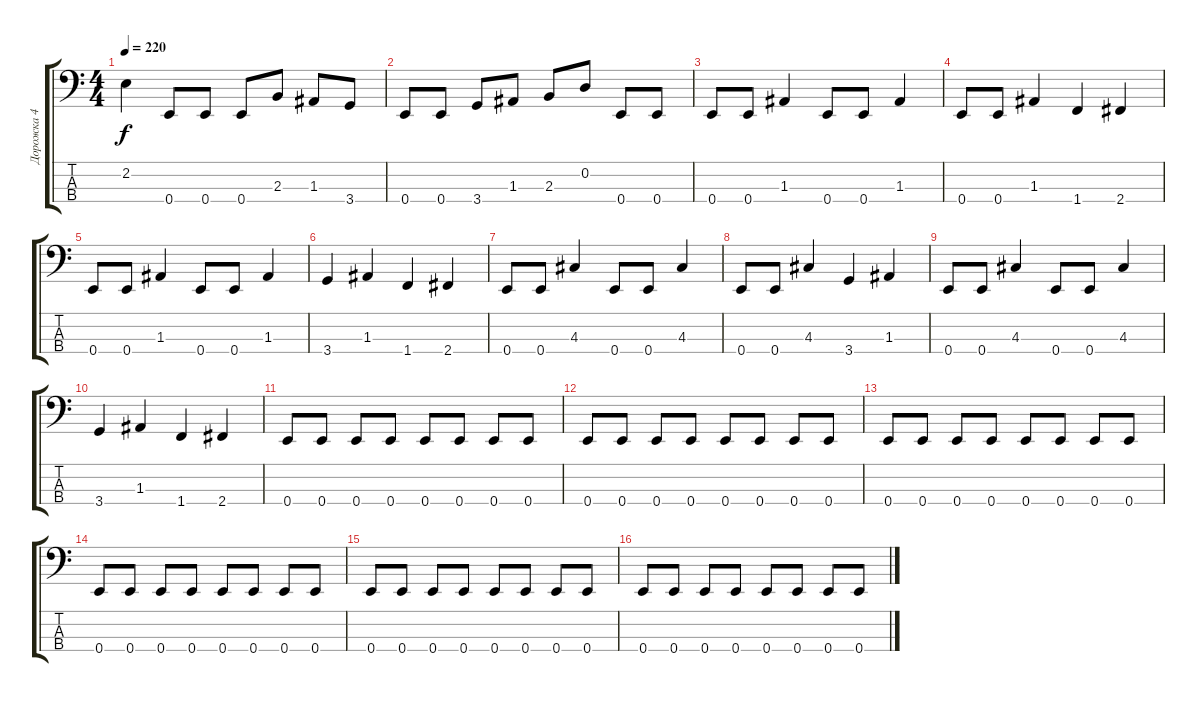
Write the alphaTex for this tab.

\track ("Дорожка 4" "Дорожка 4") {instrument electricbassfinger}
\staff {score tabs}
\tuning (G2 D2 A1 E1) {hide}
\ts (4 4)
\tempo 220
\clef f4
\ks c
2.2.4{dy f} 0.4.8 0.4.8 0.4.8 2.3.8 1.3.8 3.4.8 |
0.4.8 0.4.8 3.4.8 1.3.8 2.3.8 0.2.8 0.4.8 0.4.8 |
0.4.8 0.4.8 1.3.4 0.4.8 0.4.8 1.3.4 |
0.4.8 0.4.8 1.3.4 1.4.4 2.4.4 |
0.4.8 0.4.8 1.3.4 0.4.8 0.4.8 1.3.4 |
3.4.4 1.3.4 1.4.4 2.4.4 |
0.4.8 0.4.8 4.3.4 0.4.8 0.4.8 4.3.4 |
0.4.8 0.4.8 4.3.4 3.4.4 1.3.4 |
0.4.8 0.4.8 4.3.4 0.4.8 0.4.8 4.3.4 |
3.4.4 1.3.4 1.4.4 2.4.4 |
0.4.8 0.4.8 0.4.8 0.4.8 0.4.8 0.4.8 0.4.8 0.4.8 |
0.4.8 0.4.8 0.4.8 0.4.8 0.4.8 0.4.8 0.4.8 0.4.8 |
0.4.8 0.4.8 0.4.8 0.4.8 0.4.8 0.4.8 0.4.8 0.4.8 |
0.4.8 0.4.8 0.4.8 0.4.8 0.4.8 0.4.8 0.4.8 0.4.8 |
0.4.8 0.4.8 0.4.8 0.4.8 0.4.8 0.4.8 0.4.8 0.4.8 |
0.4.8 0.4.8 0.4.8 0.4.8 0.4.8 0.4.8 0.4.8 0.4.8
